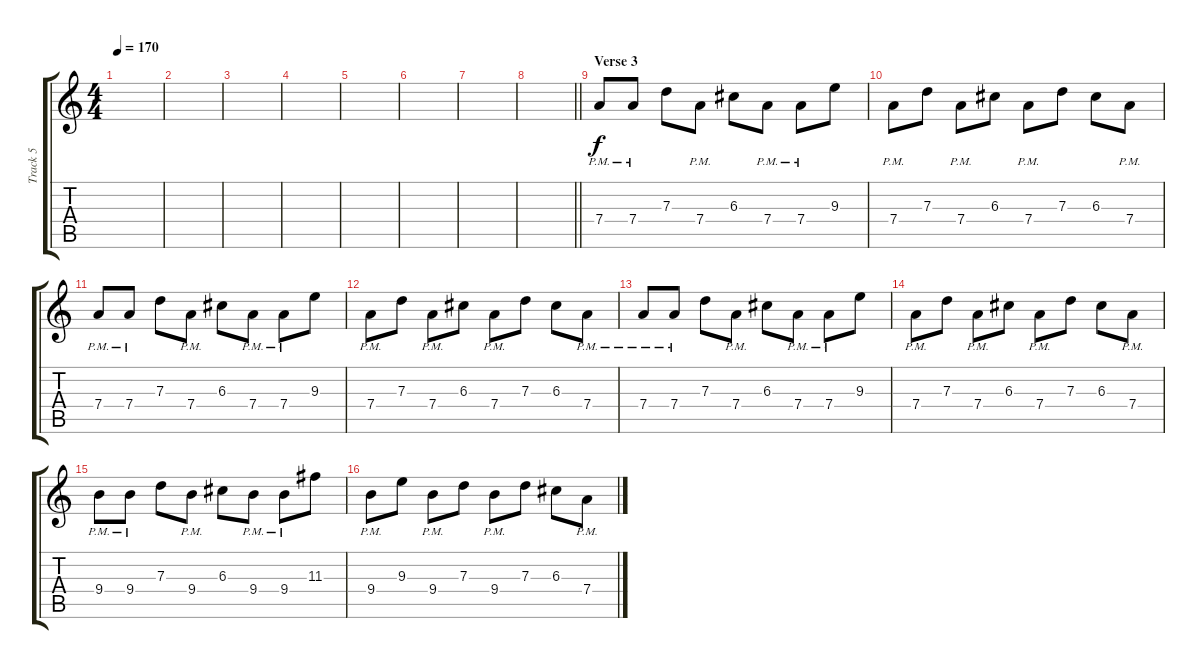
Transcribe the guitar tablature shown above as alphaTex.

\track ("Track 5" "Track 5") {instrument distortionguitar}
\staff {score tabs}
\tuning (E4 B3 G3 D3 A2 E2) {hide}
\ts (4 4)
\tempo 170
\clef g2
\ks c
|
|
|
|
|
|
|
\barLineRight lightlight
|
\section ("" "Verse 3")
7.4{pm}.8 7.4{pm}.8 7.3.8 7.4{pm}.8 6.3.8 7.4{pm}.8 7.4{pm}.8 9.3.8 |
7.4{pm}.8 7.3.8 7.4{pm}.8 6.3.8 7.4{pm}.8 7.3.8 6.3.8 7.4{pm}.8 |
7.4{pm}.8 7.4{pm}.8 7.3.8 7.4{pm}.8 6.3.8 7.4{pm}.8 7.4{pm}.8 9.3.8 |
7.4{pm}.8 7.3.8 7.4{pm}.8 6.3.8 7.4{pm}.8 7.3.8 6.3.8 7.4{pm}.8 |
7.4{pm}.8 7.4{pm}.8 7.3.8 7.4{pm}.8 6.3.8 7.4{pm}.8 7.4{pm}.8 9.3.8 |
7.4{pm}.8 7.3.8 7.4{pm}.8 6.3.8 7.4{pm}.8 7.3.8 6.3.8 7.4{pm}.8 |
9.4{pm}.8 9.4{pm}.8 7.3.8 9.4{pm}.8 6.3.8 9.4{pm}.8 9.4{pm}.8 11.3.8 |
9.4{pm}.8 9.3.8 9.4{pm}.8 7.3.8 9.4{pm}.8 7.3.8 6.3.8 7.4{pm}.8
